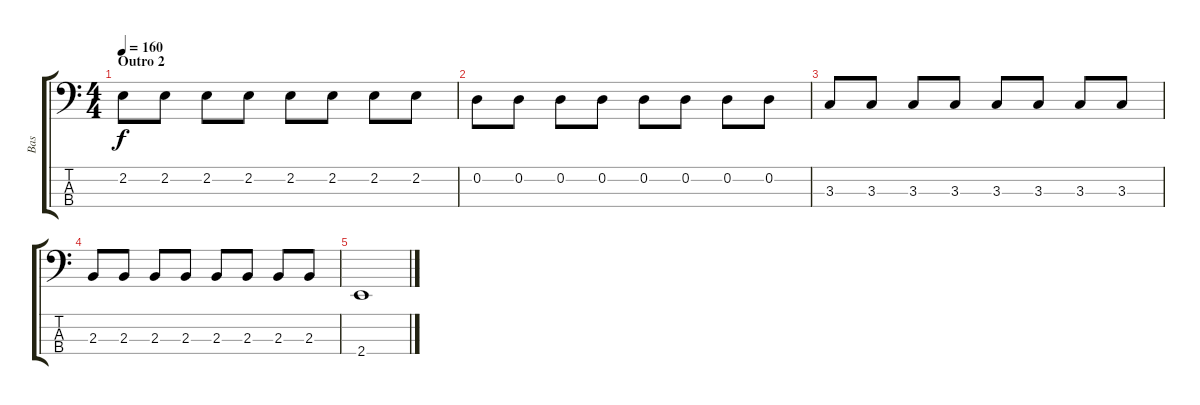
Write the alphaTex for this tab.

\track ("Bas" "Bas") {instrument electricbassfinger}
\staff {score tabs}
\tuning (G2 D2 A1 D1) {hide}
\ts (4 4)
\section ("" "Outro 2")
\tempo 160
\clef f4
\ks c
2.2.8{dy f} 2.2.8 2.2.8 2.2.8 2.2.8 2.2.8 2.2.8 2.2.8 |
0.2.8 0.2.8 0.2.8 0.2.8 0.2.8 0.2.8 0.2.8 0.2.8 |
3.3.8 3.3.8 3.3.8 3.3.8 3.3.8 3.3.8 3.3.8 3.3.8 |
2.3.8 2.3.8 2.3.8 2.3.8 2.3.8 2.3.8 2.3.8 2.3.8 |
2.4.1
